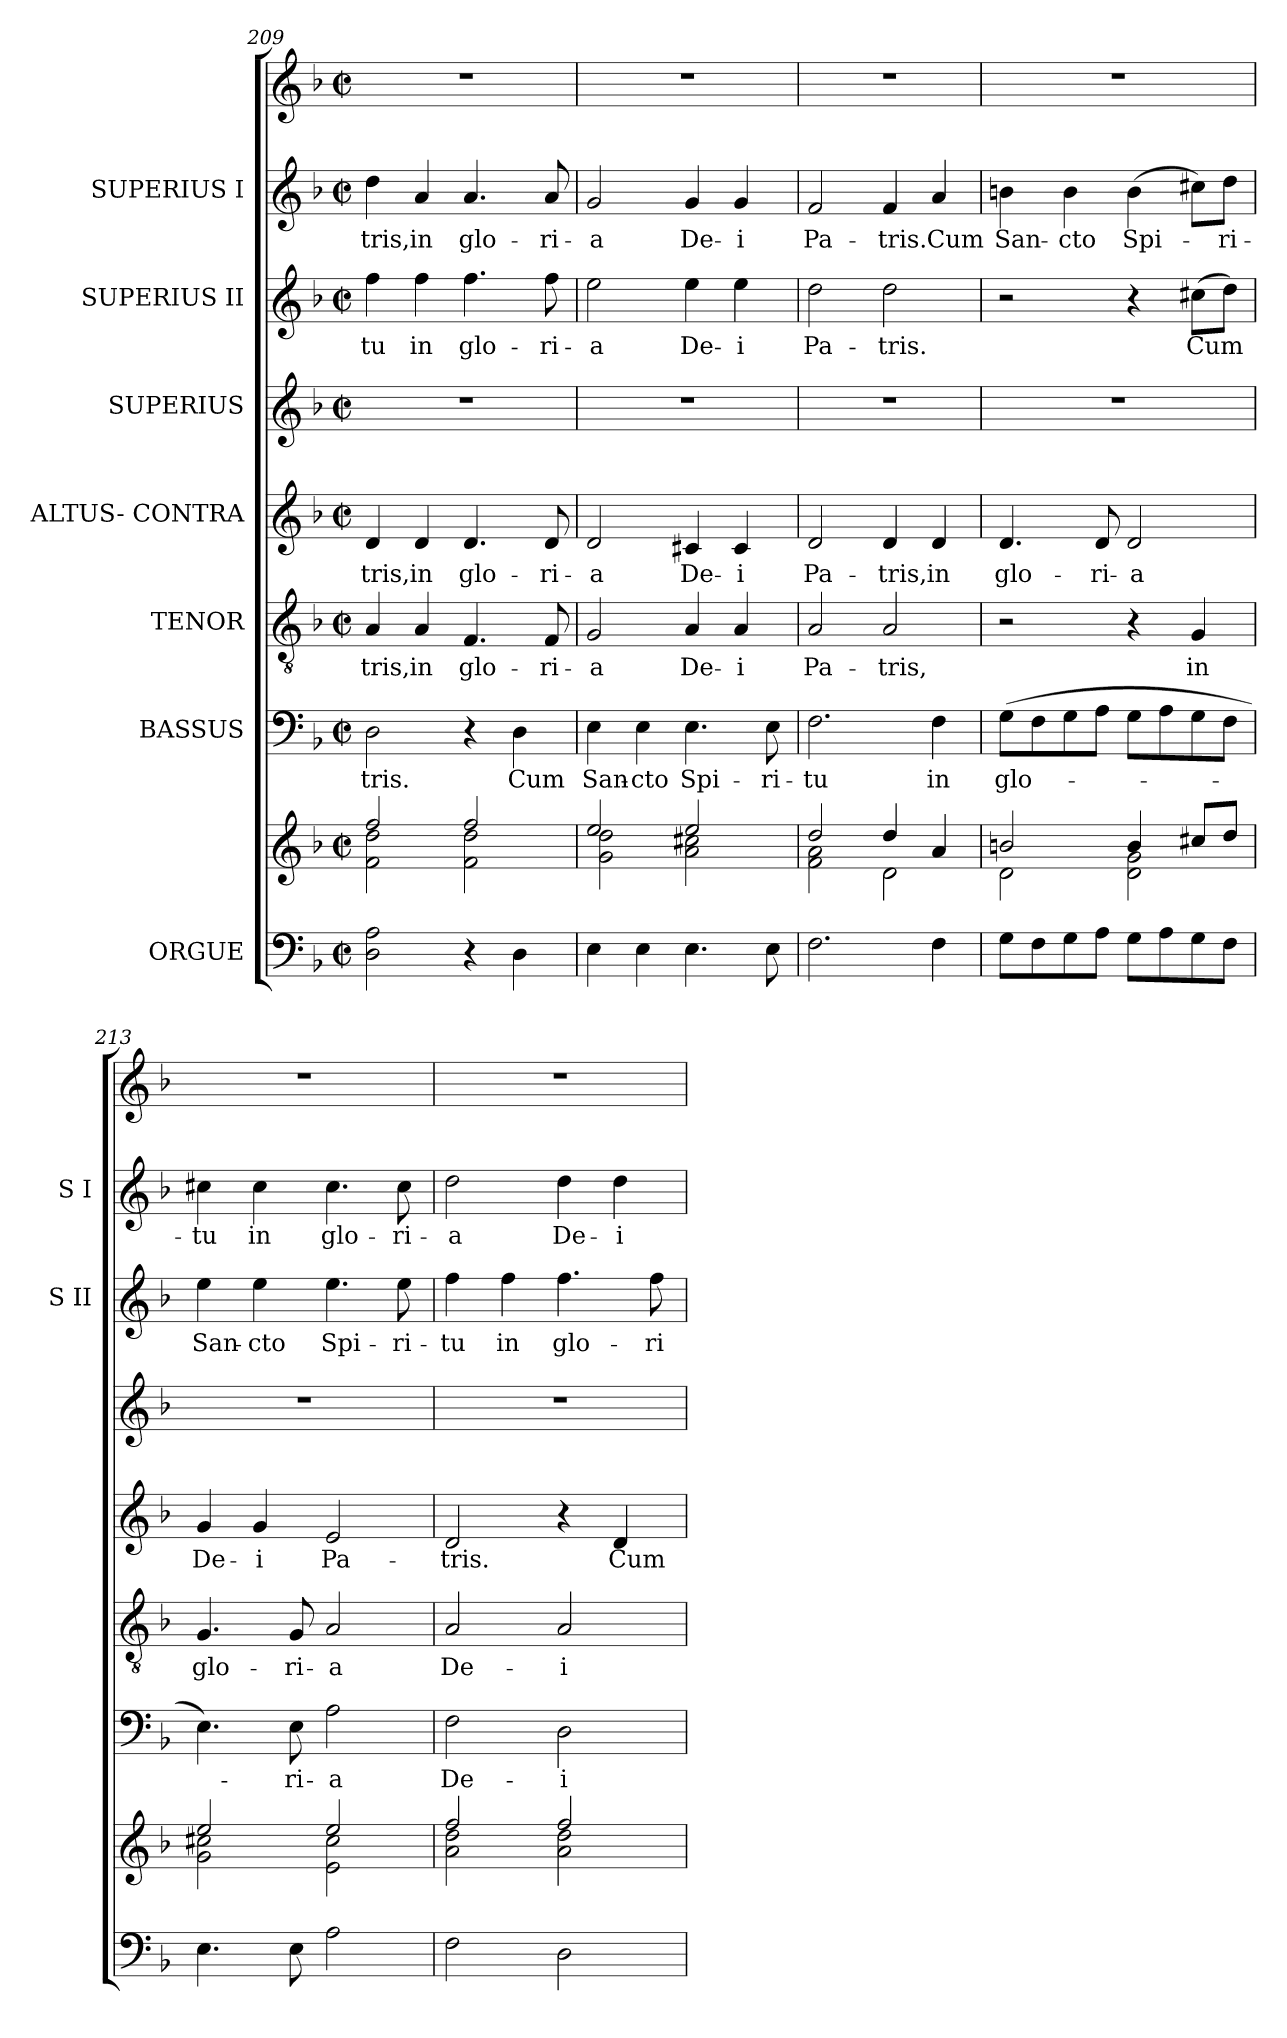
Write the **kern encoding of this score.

**kern	**kern	**kern	**text	**kern	**text	**kern	**text	**kern	**kern	**text	**kern	**text	**kern
*part8	*part8	*part7	*part7	*part6	*part6	*part5	*part5	*part4	*part3	*part3	*part2	*part2	*part1
*staff9	*staff8	*staff7	*staff7	*staff6	*staff6	*staff5	*staff5	*staff4	*staff3	*staff3	*staff2	*staff2	*staff1
*I"ORGUE	*	*I"BASSUS	*	*I"TENOR	*	*I"ALTUS- CONTRA	*	*I"SUPERIUS	*I"SUPERIUS II	*	*I"SUPERIUS I	*	*
*	*	*	*	*	*	*	*	*	*I'S II	*	*I'S I	*	*
*clefF4	*clefG2	*clefF4	*	*clefGv2	*	*clefG2	*	*clefG2	*clefG2	*	*clefG2	*	*clefG2
*k[b-]	*k[b-]	*k[b-]	*	*k[b-]	*	*k[b-]	*	*k[b-]	*k[b-]	*	*k[b-]	*	*k[b-]
*d:	*d:	*d:	*	*d:	*	*d:	*	*d:	*d:	*	*d:	*	*d:
*M2/2	*M2/2	*M2/2	*	*M2/2	*	*M2/2	*	*M2/2	*M2/2	*	*M2/2	*	*M2/2
*met(c|)	*met(c|)	*met(c|)	*	*met(c|)	*	*met(c|)	*	*met(c|)	*met(c|)	*	*met(c|)	*	*met(c|)
=209	=209	=209	=209	=209	=209	=209	=209	=209	=209	=209	=209	=209	=209
*	*^	*	*	*	*	*	*	*	*	*	*	*	*
!	!	!	!	!LO:LY:b	!	!LO:LY:b	!	!LO:LY:b	!	!	!LO:LY:b	!	!LO:LY:b	!
2D\ 2A\	2ff/	2f\ 2dd\	2D\	-tris.	4A/	-tris,	4d/	-tris,	1r	4ff\	-tu	4dd\	-tris,	1r
!	!	!	!	!	!	!LO:LY:b	!	!LO:LY:b	!	!	!LO:LY:b	!	!LO:LY:b	!
.	.	.	.	.	4A/	in	4d/	in	.	4ff\	in	4a/	in	.
!	!	!	!	!	!	!LO:LY:b	!	!LO:LY:b	!	!	!LO:LY:b	!	!LO:LY:b	!
4r	2ff/	2f\ 2dd\	4r	.	4.F/	glo-	4.d/	glo-	.	4.ff\	glo-	4.a/	glo-	.
!	!	!	!	!LO:LY:b	!	!	!	!	!	!	!	!	!	!
4D\	.	.	4D\	Cum	.	.	.	.	.	.	.	.	.	.
!	!	!	!	!	!	!LO:LY:b	!	!LO:LY:b	!	!	!LO:LY:b	!	!LO:LY:b	!
.	.	.	.	.	8F/	-ri-	8d/	-ri-	.	8ff\	-ri-	8a/	-ri-	.
!!LO:PB:g=z
=210	=210	=210	=210	=210	=210	=210	=210	=210	=210	=210	=210	=210	=210	=210
!	!	!	!	!LO:LY:b	!	!LO:LY:b	!	!LO:LY:b	!	!	!LO:LY:b	!	!LO:LY:b	!
4E\	2ee/	2g\ 2dd\	4E\	San-	2G/	-a	2d/	-a	1r	2ee\	-a	2g/	-a	1r
!	!	!	!	!LO:LY:b	!	!	!	!	!	!	!	!	!	!
4E\	.	.	4E\	-cto	.	.	.	.	.	.	.	.	.	.
!	!	!	!	!LO:LY:b	!	!LO:LY:b	!	!LO:LY:b	!	!	!LO:LY:b	!	!LO:LY:b	!
4.E\	2ee/	2a\ 2cc#X\	4.E\	Spi-	4A/	De-	4c#X/	De-	.	4ee\	De-	4g/	De-	.
!	!	!	!	!	!	!LO:LY:b	!	!LO:LY:b	!	!	!LO:LY:b	!	!LO:LY:b	!
.	.	.	.	.	4A/	-i	4c#/	-i	.	4ee\	-i	4g/	-i	.
!	!	!	!	!LO:LY:b	!	!	!	!	!	!	!	!	!	!
8E\	.	.	8E\	-ri-	.	.	.	.	.	.	.	.	.	.
=211	=211	=211	=211	=211	=211	=211	=211	=211	=211	=211	=211	=211	=211	=211
!	!	!	!	!LO:LY:b	!	!LO:LY:b	!	!LO:LY:b	!	!	!LO:LY:b	!	!LO:LY:b	!
2.F\	2dd/	2f\ 2a\	2.F\	-tu	2A/	Pa-	2d/	Pa-	1r	2dd\	Pa-	2f/	Pa-	1r
!	!	!	!	!	!	!LO:LY:b	!	!LO:LY:b	!	!	!LO:LY:b	!	!LO:LY:b	!
.	4dd/	2d\	.	.	2A/	-tris,	4d/	-tris,	.	2dd\	-tris.	4f/	-tris.	.
!	!	!	!	!LO:LY:b	!	!	!	!LO:LY:b	!	!	!	!	!LO:LY:b	!
4F\	4a/	.	4F\	in	.	.	4d/	in	.	.	.	4a/	Cum	.
=212	=212	=212	=212	=212	=212	=212	=212	=212	=212	=212	=212	=212	=212	=212
!	!	!	!	!LO:LY:b	!	!	!	!LO:LY:b	!	!	!	!	!LO:LY:b	!
8G\L	2bn/	2d\	(>8G\L	glo-	2r	.	4.d/	glo-	1r	2r	.	4bn\	San-	1r
8F\	.	.	8F\	.	.	.	.	.	.	.	.	.	.	.
!	!	!	!	!	!	!	!	!	!	!	!	!	!LO:LY:b	!
8G\	.	.	8G\	.	.	.	.	.	.	.	.	4b\	-cto	.
!	!	!	!	!	!	!	!	!LO:LY:b	!	!	!	!	!	!
8A\J	.	.	8A\J	.	.	.	8d/	-ri-	.	.	.	.	.	.
!	!	!	!	!	!	!	!	!LO:LY:b	!	!	!	!	!LO:LY:b	!
8G\L	4b/	2d\ 2g\	8G\L	.	4r	.	2d/	-a	.	4r	.	(>4b\	Spi-	.
8A\	.	.	8A\	.	.	.	.	.	.	.	.	.	.	.
!	!	!	!	!	!	!LO:LY:b	!	!	!	!	!LO:LY:b	!	!	!
8G\	8cc#X/L	.	8G\	.	4G/	in	.	.	.	(>8cc#X\L	Cum	8cc#X\L)	.	.
!	!	!	!	!	!	!	!	!	!	!	!	!	!LO:LY:b	!
8F\J	8dd/J	.	8F\J	.	.	.	.	.	.	8dd\J)	.	8dd\J	-ri-	.
=213	=213	=213	=213	=213	=213	=213	=213	=213	=213	=213	=213	=213	=213	=213
!	!	!	!	!	!	!LO:LY:b	!	!LO:LY:b	!	!	!LO:LY:b	!	!LO:LY:b	!
4.E\	2ee/	2g\ 2cc#X\	4.E\)	.	4.G/	glo-	4g/	De-	1r	4ee\	San-	4cc#X\	-tu	1r
!	!	!	!	!	!	!	!	!LO:LY:b	!	!	!LO:LY:b	!	!LO:LY:b	!
.	.	.	.	.	.	.	4g/	-i	.	4ee\	-cto	4cc#\	in	.
!	!	!	!	!LO:LY:b	!	!LO:LY:b	!	!	!	!	!	!	!	!
8E\	.	.	8E\	-ri-	8G/	-ri-	.	.	.	.	.	.	.	.
!	!	!	!	!LO:LY:b	!	!LO:LY:b	!	!LO:LY:b	!	!	!LO:LY:b	!	!LO:LY:b	!
2A\	2ee/	2e\ 2cc#\	2A\	-a	2A/	-a	2e/	Pa-	.	4.ee\	Spi-	4.cc#\	glo-	.
!	!	!	!	!	!	!	!	!	!	!	!LO:LY:b	!	!LO:LY:b	!
.	.	.	.	.	.	.	.	.	.	8ee\	-ri-	8cc#\	-ri-	.
=214	=214	=214	=214	=214	=214	=214	=214	=214	=214	=214	=214	=214	=214	=214
!	!	!	!	!LO:LY:b	!	!LO:LY:b	!	!LO:LY:b	!	!	!LO:LY:b	!	!LO:LY:b	!
2F\	2ff/	2a\ 2dd\	2F\	De-	2A/	De-	2d/	-tris.	1r	4ff\	-tu	2dd\	-a	1r
!	!	!	!	!	!	!	!	!	!	!	!LO:LY:b	!	!	!
.	.	.	.	.	.	.	.	.	.	4ff\	in	.	.	.
!	!	!	!	!LO:LY:b	!	!LO:LY:b	!	!	!	!	!LO:LY:b	!	!LO:LY:b	!
2D\	2ff/	2a\ 2dd\	2D\	-i	2A/	-i	4r	.	.	4.ff\	glo-	4dd\	De-	.
!	!	!	!	!	!	!	!	!LO:LY:b	!	!	!	!	!LO:LY:b	!
.	.	.	.	.	.	.	4d/	Cum	.	.	.	4dd\	-i	.
!	!	!	!	!	!	!	!	!	!	!	!LO:LY:b	!	!	!
.	.	.	.	.	.	.	.	.	.	8ff\	-ri-	.	.	.
*	*v	*v	*	*	*	*	*	*	*	*	*	*	*	*
=	=	=	=	=	=	=	=	=	=	=	=	=	=
*-	*-	*-	*-	*-	*-	*-	*-	*-	*-	*-	*-	*-	*-
